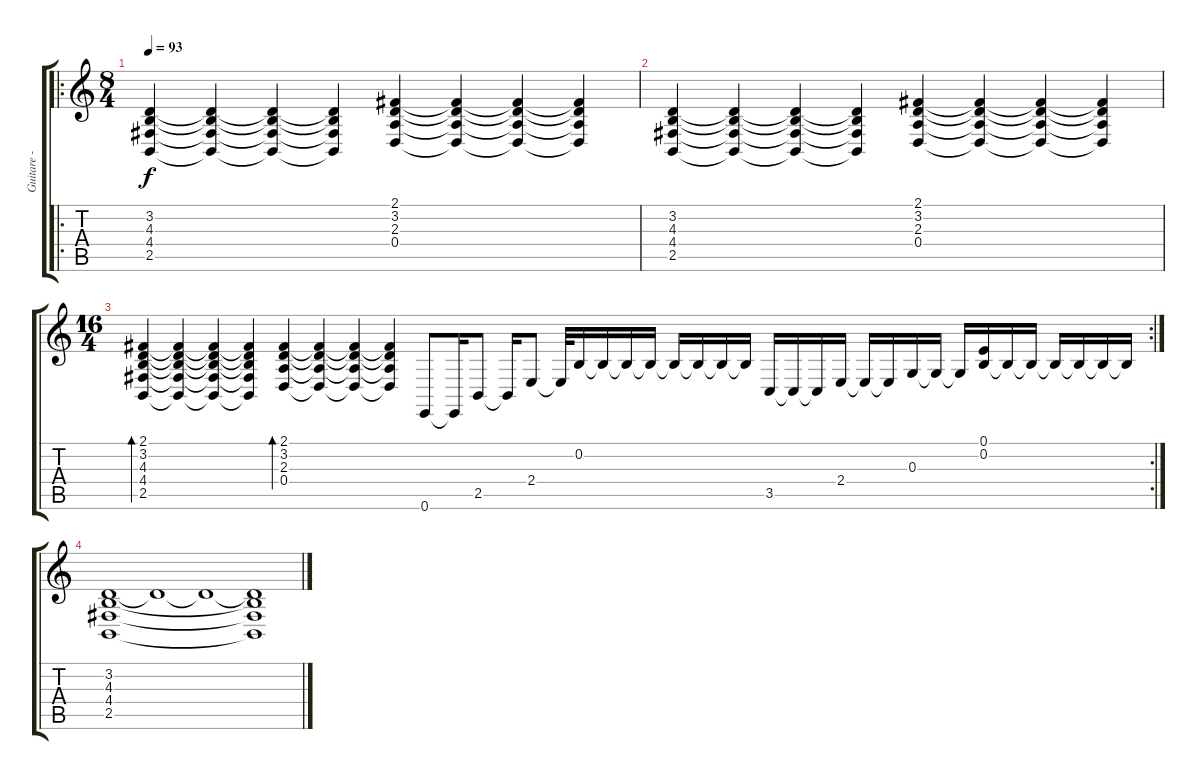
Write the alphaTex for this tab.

\track ("Guitare - 1" "Guitare - ") {instrument electricgrandpiano}
\staff {score tabs}
\tuning (E4 B3 G3 D3 A2 E2) {hide}
\ro
\ts (8 4)
\tempo 93
\clef g2
\ks c
(3.2 4.3 4.4 2.5).4{dy f} (3.2{t} 4.3{t} 4.4{t} 2.5{t}).4 (3.2{t} 4.3{t} 4.4{t} 2.5{t}).4 (3.2{t} 4.3{t} 4.4{t} 2.5{t}).4 (2.1 3.2 2.3 0.4).4 (2.1{t} 3.2{t} 2.3{t} 0.4{t}).4 (2.1{t} 3.2{t} 2.3{t} 0.4{t}).4 (2.1{t} 3.2{t} 2.3{t} 0.4{t}).4 |
(3.2 4.3 4.4 2.5).4 (3.2{t} 4.3{t} 4.4{t} 2.5{t}).4 (3.2{t} 4.3{t} 4.4{t} 2.5{t}).4 (3.2{t} 4.3{t} 4.4{t} 2.5{t}).4 (2.1 3.2 2.3 0.4).4 (2.1{t} 3.2{t} 2.3{t} 0.4{t}).4 (2.1{t} 3.2{t} 2.3{t} 0.4{t}).4 (2.1{t} 3.2{t} 2.3{t} 0.4{t}).4 |
\rc 2
\ts (16 4)
(2.1 3.2 4.3 4.4 2.5).4{bd 60} (2.1{t} 3.2{t} 4.3{t} 4.4{t} 2.5{t}).4 (2.1{t} 3.2{t} 4.3{t} 4.4{t} 2.5{t}).4 (2.1{t} 3.2{t} 4.3{t} 4.4{t} 2.5{t}).4 (2.1 3.2 2.3 0.4).4{bd 60} (2.1{t} 3.2{t} 2.3{t} 0.4{t}).4 (2.1{t} 3.2{t} 2.3{t} 0.4{t}).4 (2.1{t} 3.2{t} 2.3{t} 0.4{t}).4 0.6.8 0.6{t}.16 2.5.8 2.5{t}.16 2.4.8 2.4{t}.32 0.2.16 0.2{t}.16 0.2{t}.16 0.2{t}.16 0.2{t}.16 0.2{t}.16 0.2{t}.16 0.2{t}.16 3.5.16 3.5{t}.16 3.5{t}.16 2.4.16 2.4{t}.16 2.4{t}.16 0.3.16 0.3{t}.16 0.3{t}.16 (0.1 0.2).16 0.2{t}.16 0.2{t}.16 0.2{t}.16 0.2{t}.16 0.2{t}.16 0.2{t}.16 |
(3.2 4.3 4.4 2.5).1 3.2{t}.1 3.2{t}.1 (3.2{t} 4.3{t} 4.4{t} 2.5{t}).1
